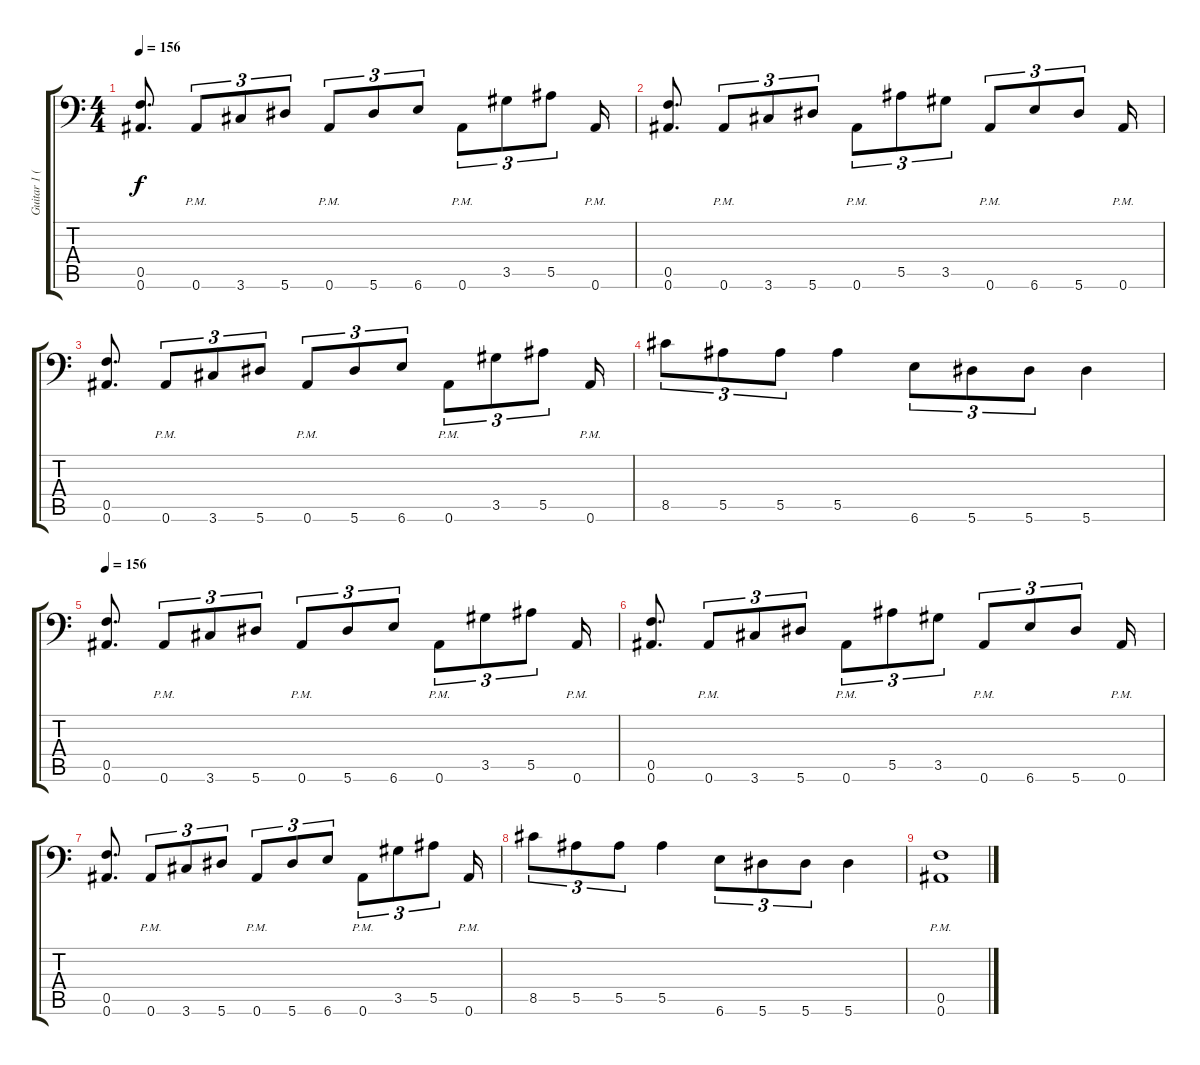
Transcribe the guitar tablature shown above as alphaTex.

\track ("Guitar 1 (Right)" "Guitar 1 (") {instrument distortionguitar}
\staff {score tabs}
\tuning (C4 G3 Eb3 Bb2 F2 Bb1) {hide}
\ts (4 4)
\tempo 156
\clef f4
\ks c
(0.5 0.6).8{d dy f} 0.6{pm}.8{tu (3 2)} 3.6.8{tu (3 2)} 5.6.8{tu (3 2)} 0.6{pm}.8{tu (3 2)} 5.6.8{tu (3 2)} 6.6.8{tu (3 2)} 0.6{pm}.8{tu (3 2)} 3.5.8{tu (3 2)} 5.5.8{tu (3 2)} 0.6{pm}.16 |
(0.5 0.6).8{d} 0.6{pm}.8{tu (3 2)} 3.6.8{tu (3 2)} 5.6.8{tu (3 2)} 0.6{pm}.8{tu (3 2)} 5.5.8{tu (3 2)} 3.5.8{tu (3 2)} 0.6{pm}.8{tu (3 2)} 6.6.8{tu (3 2)} 5.6.8{tu (3 2)} 0.6{pm}.16 |
(0.5 0.6).8{d} 0.6{pm}.8{tu (3 2)} 3.6.8{tu (3 2)} 5.6.8{tu (3 2)} 0.6{pm}.8{tu (3 2)} 5.6.8{tu (3 2)} 6.6.8{tu (3 2)} 0.6{pm}.8{tu (3 2)} 3.5.8{tu (3 2)} 5.5.8{tu (3 2)} 0.6{pm}.16 |
8.5.8{tu (3 2)} 5.5.8{tu (3 2)} 5.5.8{tu (3 2)} 5.5.4 6.6.8{tu (3 2)} 5.6.8{tu (3 2)} 5.6.8{tu (3 2)} 5.6.4 |
\tempo 156
(0.5 0.6).8{d} 0.6{pm}.8{tu (3 2)} 3.6.8{tu (3 2)} 5.6.8{tu (3 2)} 0.6{pm}.8{tu (3 2)} 5.6.8{tu (3 2)} 6.6.8{tu (3 2)} 0.6{pm}.8{tu (3 2)} 3.5.8{tu (3 2)} 5.5.8{tu (3 2)} 0.6{pm}.16 |
(0.5 0.6).8{d} 0.6{pm}.8{tu (3 2)} 3.6.8{tu (3 2)} 5.6.8{tu (3 2)} 0.6{pm}.8{tu (3 2)} 5.5.8{tu (3 2)} 3.5.8{tu (3 2)} 0.6{pm}.8{tu (3 2)} 6.6.8{tu (3 2)} 5.6.8{tu (3 2)} 0.6{pm}.16 |
(0.5 0.6).8{d} 0.6{pm}.8{tu (3 2)} 3.6.8{tu (3 2)} 5.6.8{tu (3 2)} 0.6{pm}.8{tu (3 2)} 5.6.8{tu (3 2)} 6.6.8{tu (3 2)} 0.6{pm}.8{tu (3 2)} 3.5.8{tu (3 2)} 5.5.8{tu (3 2)} 0.6{pm}.16 |
8.5.8{tu (3 2)} 5.5.8{tu (3 2)} 5.5.8{tu (3 2)} 5.5.4 6.6.8{tu (3 2)} 5.6.8{tu (3 2)} 5.6.8{tu (3 2)} 5.6.4 |
(0.5{pm} 0.6{pm}).1
